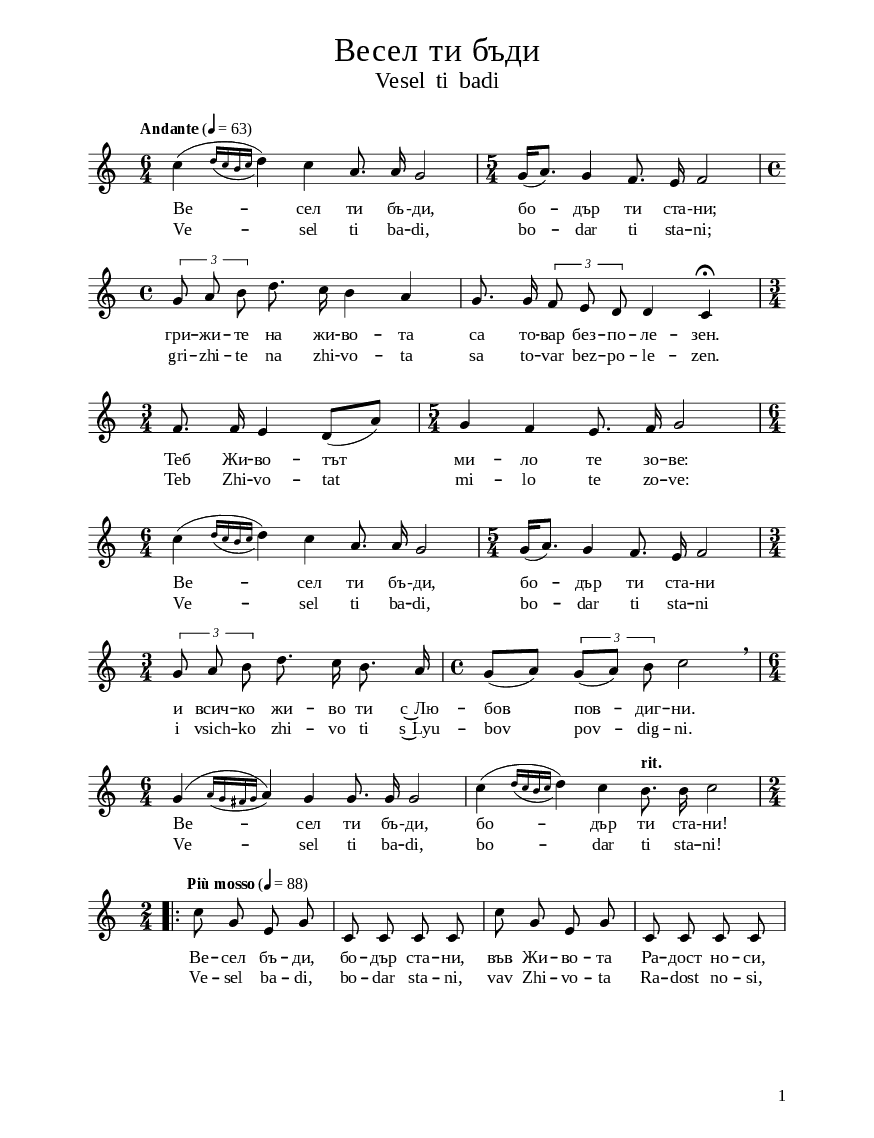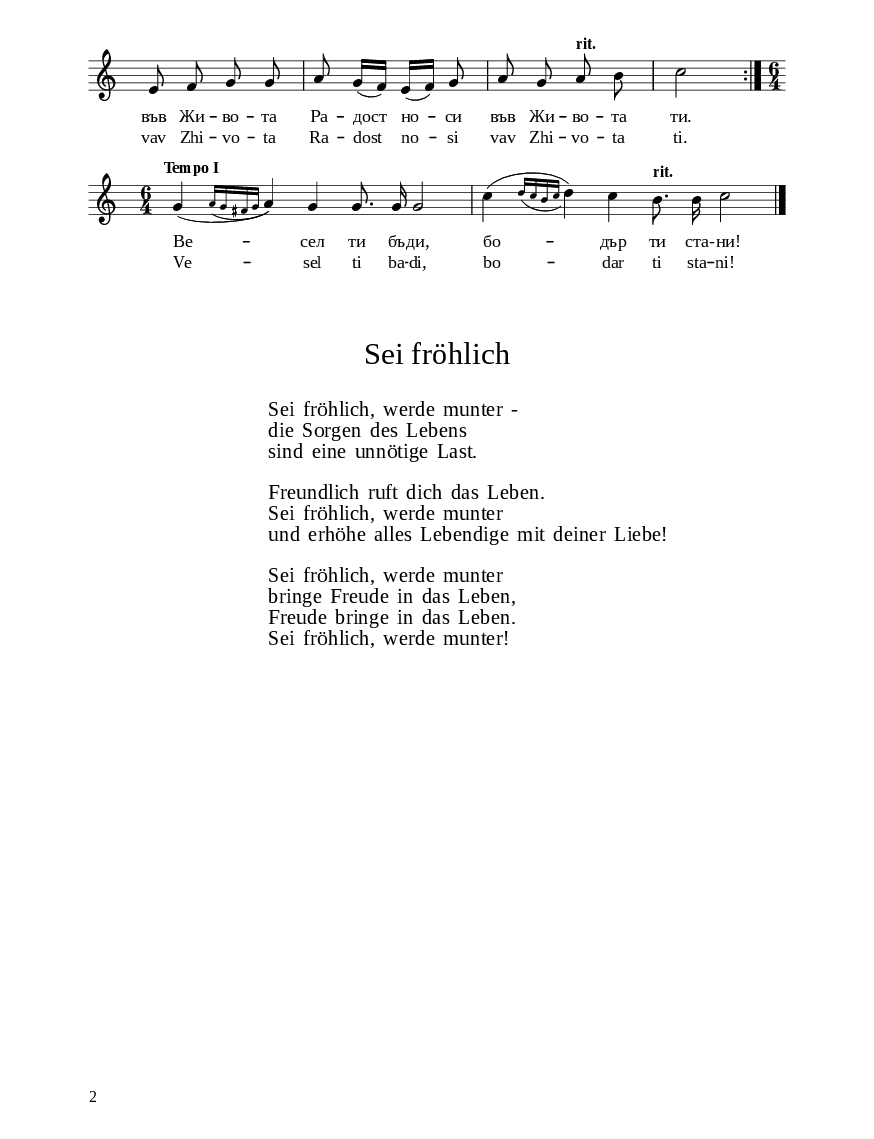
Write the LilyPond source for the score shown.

\version "2.18.2"

\paper {
  #(set-paper-size "a5")
}

\bookpart {
\paper {
  print-all-headers = ##t
  print-page-number = ##t
  print-first-page-number = ##t

  % put page numbers on the bottom
  oddHeaderMarkup = \markup ""
  evenHeaderMarkup = \markup ""
  oddFooterMarkup = \markup
    \fill-line {
      ""
      \on-the-fly #print-page-number-check-first \fromproperty #'page:page-number-string
    }
  evenFooterMarkup = \markup
    \fill-line {
      \on-the-fly #print-page-number-check-first \fromproperty #'page:page-number-string
      ""
    }

  left-margin = 1.5\cm
  right-margin = 1.5\cm
  top-margin = 1.6\cm
  bottom-margin = 1.2\cm
  ragged-bottom = ##t % do not spread the staves to fill the whole vertical space

  % change lyrics and titles font (affects notes also)
  fonts =
    #(make-pango-font-tree
     "Times New Roman"
     "DejaVu Sans"
     "DejaVu Sans Mono"
     (/ (* staff-height pt) 3.6))

  % change distance between staves
  system-system-spacing =
    #'((basic-distance . 12)
       (minimum-distance . 6)
       (padding . 1)
       (stretchability . 12))
}

\header {
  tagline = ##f
}

\score{
  \layout { 
    indent = 0.0\cm % remove first line indentation
    ragged-last = ##f % do not spread last line to fill the whole space
    \context {
      \Score
      \omit BarNumber %remove bar numbers
    } % context

    \context { % change staff size
      \Staff
      fontSize = #+0 % affects notes size only
      \override StaffSymbol #'staff-space = #(magstep -3)
      \override StaffSymbol #'thickness = #0.5
      \override BarLine #'hair-thickness = #1
      %\override StaffSymbol #'ledger-line-thickness = #'(0 . 0)
    }

    \context { % adjust space between staff and lyrics and between the two lyric lines
      \Lyrics
      \override VerticalAxisGroup.nonstaff-relatedstaff-spacing = #'((basic-distance . 4.5))
      \override VerticalAxisGroup.nonstaff-nonstaff-spacing = #'((minimum-distance . 2))
    }
  } % layout

   \new Voice \absolute  {
    \clef treble
    \key c \major
    \time 6/4 
    \tempo \markup { % make tempo note smaller
      \concat { "Andante " \normal-text { "(" }
          \teeny \general-align #Y #DOWN \note #"4" #0.8
          \normal-text { " = 63)" }
      }
    }  
    
	%\override Score.NoteSpacing.stem-spacing-correction = #-2
	c''4 ( \acciaccatura { d''16 c'' b' c'' } d''4 ) c'' \autoBeamOff a'8. a'16 g'2 |\time 5/4 g'16[( a'8. )] g'4 f'8. e'16 f'2 | \time 4/4 \break
	
	 \tuplet 3/2 {g'8 a' b'} d''8. c''16 b'4 a'4 | g'8. g'16 \tuplet 3/2 {f'8 e'8 d'8 } d'4 c'4\fermata | \time 3/4 \break    
	 
	 f'8. f'16 e'4 d'8[(a'8)] | \time 5/4 g'4 f' e'8. f'16 g'2 | \time 6/4 \break
	 
	 
	 c''4 ( \acciaccatura { d''16[ c'' b' c'' ]} d''4 ) c'' a'8. a'16 g'2 |\time 5/4 g'16[( a'8.)] \autoBeamOff  g'4 f'8.e'16 f'2 | \time 3/4 \break
	 
	 
	 \tuplet 3/2 {g'8 a' b'} d''8. c''16 b'8. a'16 | \time 4/4 g'8[(a'8)] \tuplet 3/2 {g'8[(a'8)] b'8} c''2 \breathe | \time 6/4 \break

   \slurUp g'4(  \acciaccatura { a'16[g' fis' g']} a'4)  \slurNeutral g'4 g'8. g'16 g'2 | c''4( \acciaccatura { d''16[ c'' b' c'' ]} d''4) c''4 \tempo "rit." b'8. b'16 c''2 | \time 2/4 \break 

   \bar ".|:" 
    \tempo \markup { % make tempo note smaller
      \concat { "            Più mosso" \normal-text { " (" }
          \teeny \general-align #Y #DOWN \note #"4" #0.8
          \normal-text { " = 88)" }
      }
    }
   c''8 g' e' g' | c' c' c' c' | c'' g' e' g' | c' c' c' c' | \break
   
   \pageBreak

   e' f' g' g'  | a' g'16([f']) e'([f']) g'8 | a' g' \tempo "rit." a' b' | c''2 | \bar ":|." \time 6/4 \break

   \tempo "      Tempo I" g'4(  \acciaccatura { a'16[g' fis' g']} a'4) g'4 g'8. g'16 g'2 | c''4( \acciaccatura { d''16[ c'' b' c'' ]} d''4) c''4 \tempo "rit." b'8. b'16 c''2 | \bar "|."
  }
  
  \addlyrics {
    Ве -- сел ти бъ -- "-ди," бо -- дър ти ста -- "-ни;"
    гри  -- жи -- те на жи -- во -- та
    са то -- вар без -- по -- ле -- зен.
    Теб Жи -- во -- тът ми -- ло те зо -- ве:
    Ве  -- сел ти бъ -- "-ди," бо -- дър ти ста -- "-ни"
    и всич -- ко жи -- во ти с~Лю -- бов пов  -- диг -- ни.
    Ве -- сел ти бъ -- "-ди," бо -- дър ти ста -- "-ни!"
    Ве -- сел бъ -- ди, бо -- дър ста -- ни,
    във Жи -- во -- та Ра -- дост но -- си,
    във Жи -- во -- та Ра -- дост но -- си
    във Жи -- во -- та ти.
    Ве -- сел ти бъ -- ди, бо -- дър ти ста -- "-ни!"
  }

  \addlyrics {
    Ve -- sel ti ba -- di, bo -- dar ti sta -- ni;
    gri  -- zhi -- te na zhi -- vo -- ta
    sa to -- var bez -- po -- le -- zen.
    Teb Zhi -- vo -- tat mi -- lo te zo -- ve:
    Ve  -- sel ti ba -- di, bo -- dar ti sta -- ni
    i vsich -- ko zhi -- vo ti s~Lyu -- bov pov  -- dig -- ni.
    Ve -- sel ti ba -- di, bo -- dar ti sta -- ni!
    Ve -- sel ba -- di, bo -- dar sta -- ni,
    vav Zhi -- vo -- ta Ra -- dost no -- si,
    vav Zhi -- vo -- ta Ra -- dost no -- si
    vav Zhi -- vo -- ta ti.
    Ve -- sel ti ba -- di, bo -- dar ti sta -- ni!
  }

  \header {
    title = \markup \column \normal-text \fontsize #2.5 {
              \center-align
              \line { Весел ти бъди }
              \vspace #-0.6
              \center-align
              \line \fontsize #-3 {Vesel ti badi }
              \vspace #-0.8
              \center-align
              \line \fontsize #-3 { " " }
            }
  }
  
  
  
  \midi{}

} % score

\markup \halign #-9.0 \raise #2.8 \override #'(baseline-skip . 2) { 
  \column  { 
    \line { " " }
    \line { " " }
    \line { " " }
  }
} 

% include foreign translation(s) of the song
\version "2.22.0"

\markup \fill-line { \fontsize #6 "Sei fröhlich" }
\markup \null
\markup \null
\markup \fontsize #+2.5 {
  \hspace #16
  \override #'(baseline-skip . 2)

  \column {
    \line { " " }

\line { " "Sei fröhlich, werde munter -}

\line { " "die Sorgen des Lebens}

\line { " "sind eine unnötige Last.}
\line { " " }

\line { " "Freundlich ruft dich das Leben. }

\line { " "Sei fröhlich, werde munter}

\line { " "und erhöhe alles Lebendige mit deiner Liebe!}
\line { " " }

\line { " "Sei fröhlich, werde munter}

\line { " "bringe Freude in das Leben,}

\line { " "Freude bringe in das Leben. }

\line { " "Sei fröhlich, werde munter! }

  }
}


} % bookpart
